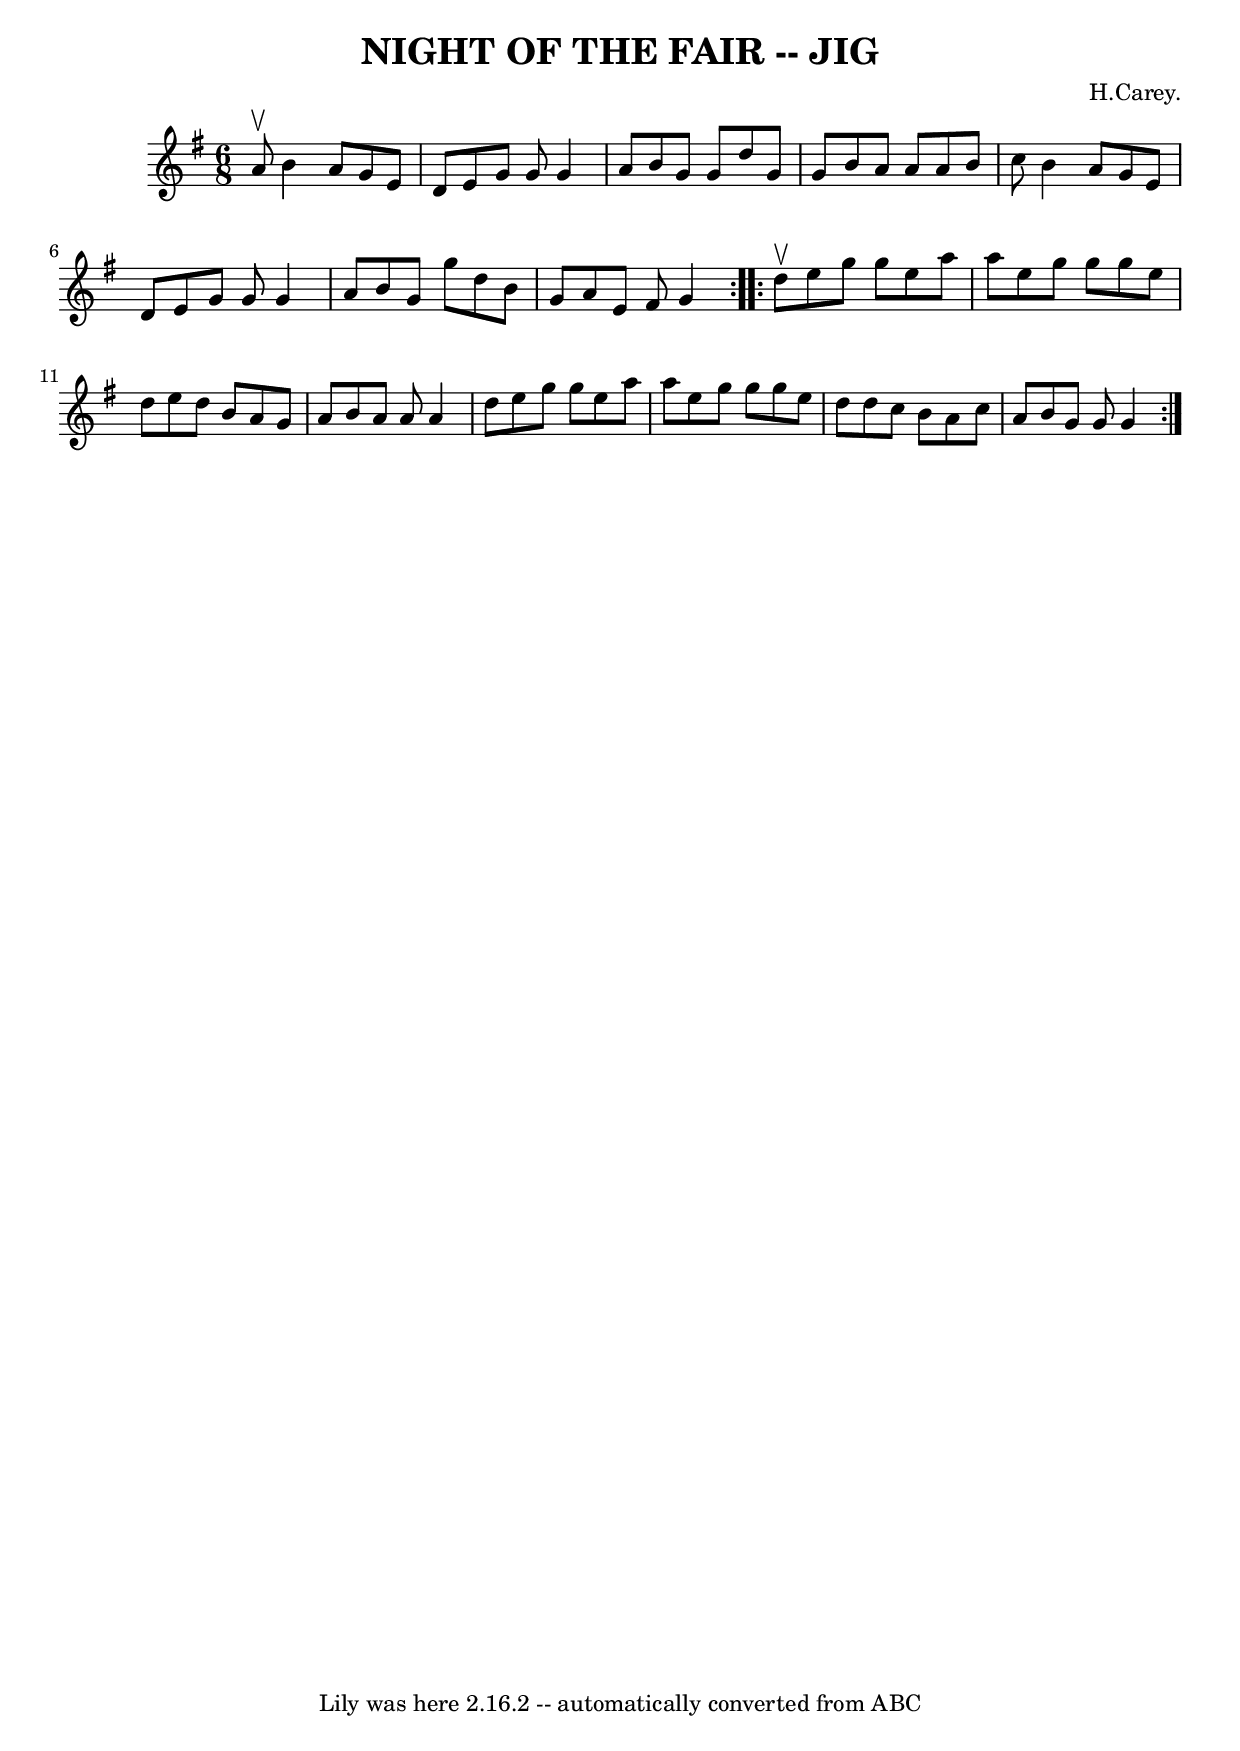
\version "2.16.2"
\include "Mammoth.ily"
\header {
  %% book = "Ryan's Mammoth Collection of Fiddle Tunes"
 composer = "H.Carey."
 crossRefNumber = "1"
 footnotes = ""
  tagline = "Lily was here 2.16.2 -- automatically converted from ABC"
  title = "NIGHT OF THE FAIR -- JIG"

}
voicedefault =  {



  \repeat volta 2 {

    \time 6/8 
    \key g \major a'8^\upbow        |
 b'4 a'8 g'8 e'8 d'8     |
 e'8 g'8 g'8 g'4 a'8    |
 b'8 g'8 g'8 d''8 g'8 g'8     |
 b'8 a'8 a'8 a'8 b'8 c''8         |
 b'4 a'8 g'8 e'8 d'8    |
 e'8 g'8 g'8 g'4 a'8     |
 b'8 g'8 g''8 d''8 b'8 g'8     |
 a'8 e'8 fis'8 g'4    
  }     
  \repeat volta 2 { d''8^\upbow   |
 e''8 g''8 g''8 e''8 a''8 a''8    |
 e''8 g''8 g''8 g''8 e''8 d''8     |
 e''8 d''8 b'8 a'8 g'8 a'8     |
 b'8 a'8 a'8 a'4 d''8         |
 e''8 g''8 g''8 e''8 a''8 a''8    |
 e''8 g''8 g''8 g''8 e''8 d''8     |
 d''8 c''8 b'8 a'8 c''8 a'8     |
 b'8 g'8 g'8 g'4    
  }   

}

\score{
  <<

    \context Staff="default"
    {
      \voicedefault 
      
    }

  >>
  \layout {
    
  }
  \midi {
  }

}
